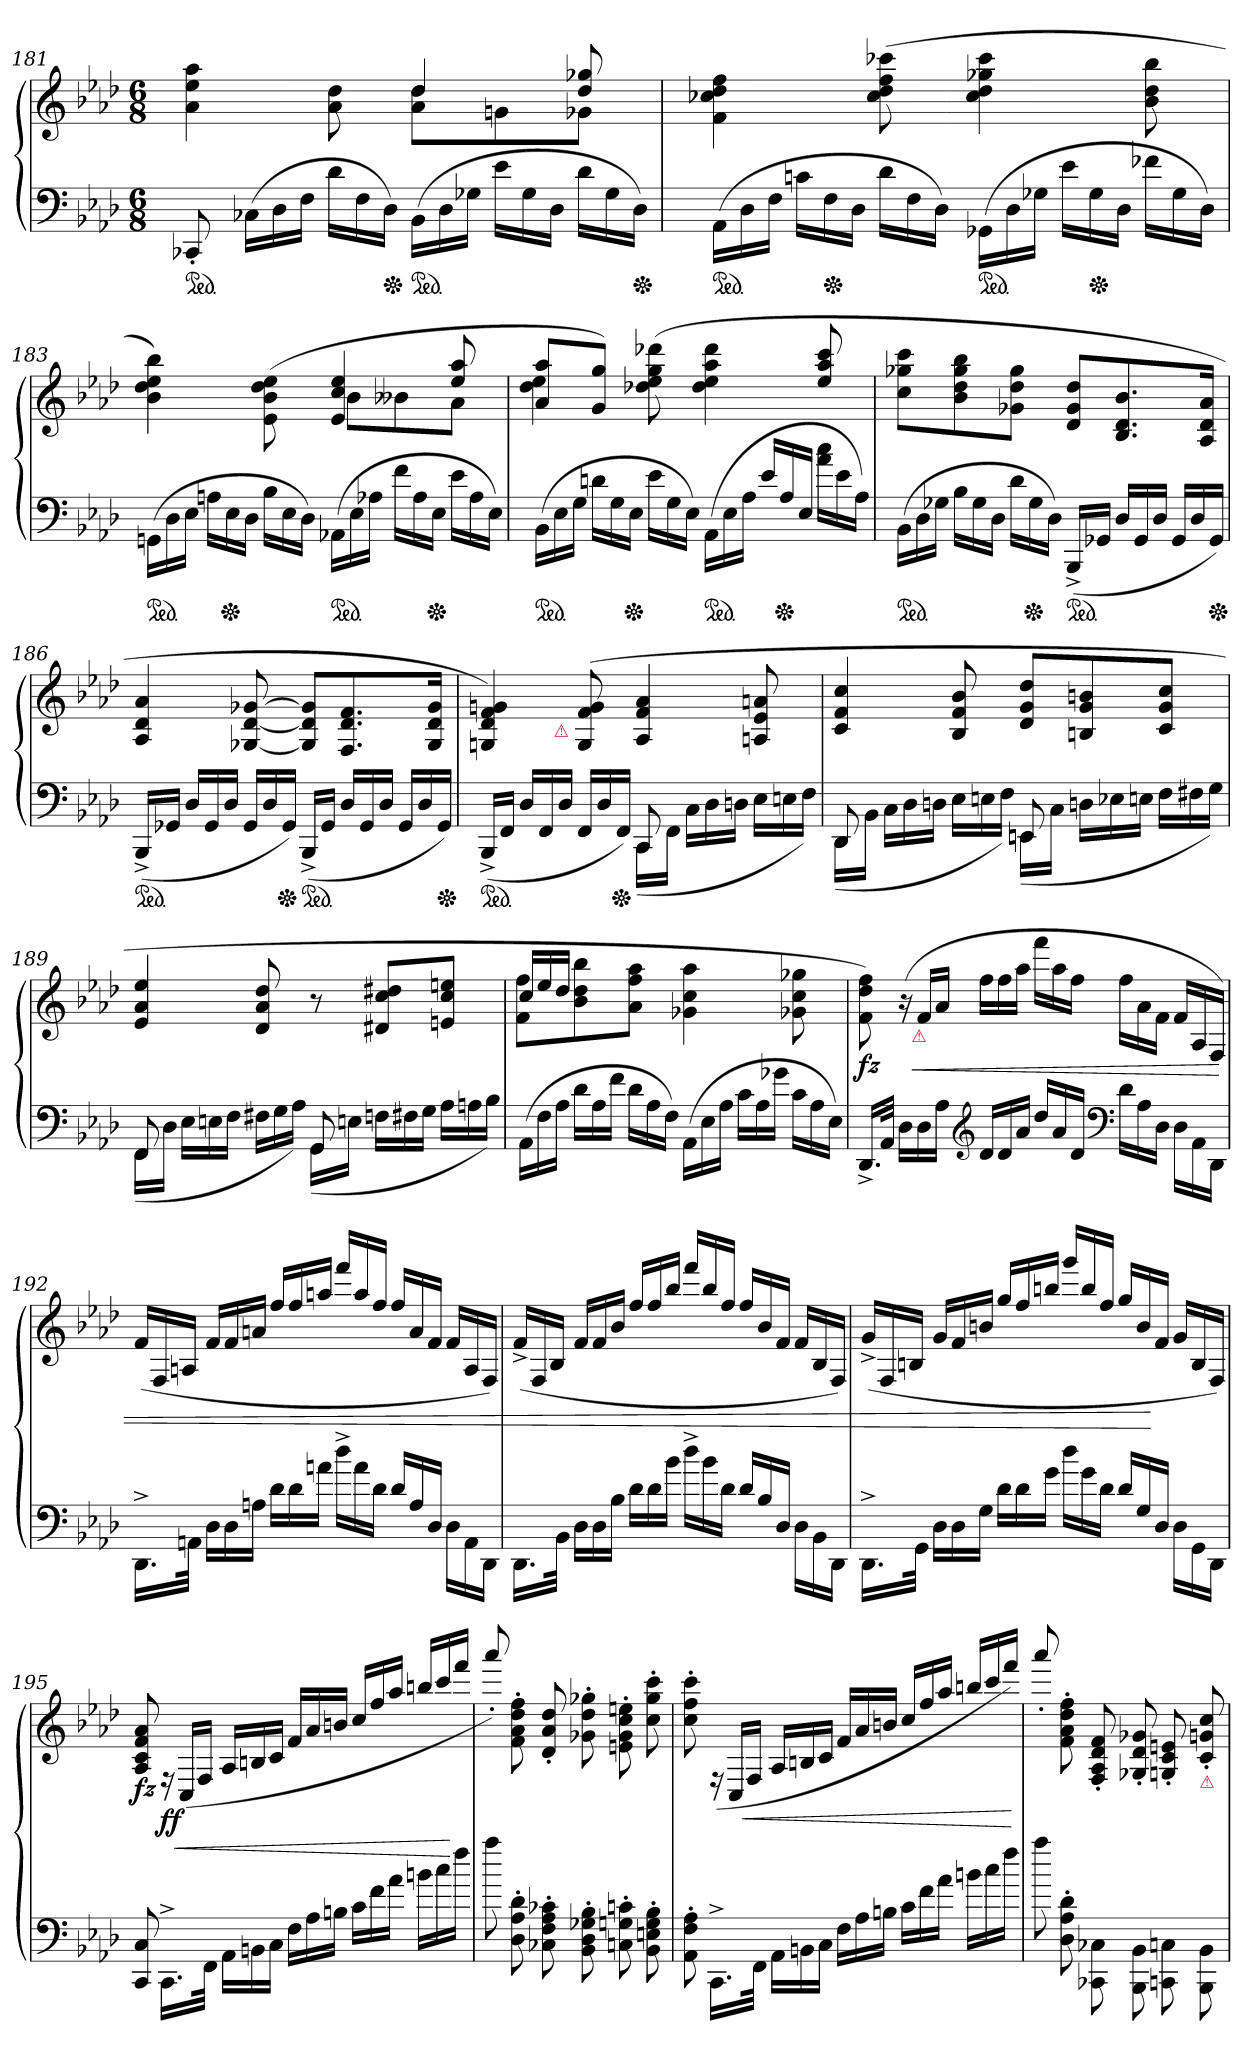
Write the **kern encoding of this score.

**kern	**kern	**dynam
*part1	*part1	*part1
*staff2	*staff1	*staff1/2
*clefF4	*clefG2	*
*k[b-e-a-d-]	*k[b-e-a-d-]	*
*M6/8	*M6/8	*
=181	=181	=181
*	*^	*
*ped	*	*	*
8CC-X'<	4.ryy	4a-\ 4ee-\ 4aa-\	.
*Xtuplet	*	*	*
(>24C-XLL	.	.	.
24D-	.	.	.
24FJJ	.	.	.
24d-LL	.	8a-\ 8dd-\	.
24F	.	.	.
*Xped	*	*	*
24D-JJ)	.	.	.
*ped	*	*	*
(>24BB-LL	4dd-	8a- 8dd-L	.
24D-	.	.	.
24G-XJJ	.	.	.
24e-LL	.	8gn	.
24G-	.	.	.
24D-JJ	.	.	.
24d-LL	8dd- 8gg-X	8g-XJ	.
24G-	.	.	.
*Xped	*	*	*
24D-JJ)	.	.	.
*	*v	*v	*
=182	=182	=182
*ped	*	*
(>24AA-\LL	4f 4cc-X 4dd- 4ff	.
24D-\	.	.
24F\JJ	.	.
24cnLL	.	.
*Xped	*	*
24F	.	.
24D-JJ	.	.
24d-LL	(>8cc- 8dd- 8ff 8ccc-X	.
24F	.	.
24D-JJ)	.	.
*ped	*	*
(>24GG-X\LL	4cc- 4dd- 4gg-X 4ccc-	.
24D-\	.	.
24G-X\JJ	.	.
24e-LL	.	.
*Xped	*	*
24G-	.	.
24D-JJ	.	.
24f-XLL	8b- 8dd- 8bb-	.
24G-	.	.
24D-JJ)	.	.
=183	=183	=183
*	*^	*
*ped	*	*	*
(>24GGn\LL	4.ryy	4b- 4dd- 4ee- 4bb-)	.
24D-\	.	.	.
24E-\JJ	.	.	.
24AnLL	.	.	.
*Xped	*	*	*
24E-	.	.	.
24D-JJ	.	.	.
24B-\LL	.	(>8e-\ 8b-\ 8dd-\ 8ee-\	.
24E-\	.	.	.
24D-\JJ)	.	.	.
*ped	*	*	*
(>24AA-XLL	4e- 4cc 4ee-	8b-L	.
24E-	.	.	.
24A-XJJ	.	.	.
24fLL	.	8b--X	.
24A-	.	.	.
*Xped	*	*	*
24E-JJ	.	.	.
24e-LL	8ee-/ 8aa-/	8a-J	.
24A-	.	.	.
24E-JJ)	.	.	.
=184	=184	=184	=184
*ped	*	*	*
(>24BB-LL	8a- 8aa-L	4dd- 4ee-	.
24E-	.	.	.
24GJJ	.	.	.
24dnLL	8g 8ggJ)	.	.
24G	.	.	.
*Xped	*	*	*
24E-JJ	.	.	.
24e-LL	8ryy	(>8dd-X 8ee- 8gg 8ddd-X	.
24G	.	.	.
24E-JJ)	.	.	.
*ped	*	*	*
(<24AA-LL	4ryy	4dd- 4ee- 4aa- 4ddd-	.
24E-	.	.	.
24A-JJ	.	.	.
24e-\LL	.	.	.
*Xped	*	*	*
24A-/	.	.	.
24E-/JJ	.	.	.
24a-\ 24cc\LL	8ee-/ 8aa-/ 8ccc/	8ryy	.
24e-\	.	.	.
24A-/JJ)	.	.	.
*	*v	*v	*
=185	=185	=185
*ped	*	*
(>24BB-LL	8cc 8gg-X 8cccL	.
24D-	.	.
24G-XJJ	.	.
24B-LL	8b- 8dd- 8gg- 8bb-	.
24G-	.	.
24D-JJ	.	.
24d-LL	8g-X 8dd- 8gg-J	.
*Xped	*	*
24G-	.	.
24D-JJ)	.	.
*ped	*	*
(<16BBB-^</LL	8d- 8g- 8dd-L	.
16GG-XJJ	.	.
24D-/LL	8.B- 8.d- 8.b-	.
24GG-	.	.
24D-JJ	.	.
24GG-/LL	.	.
24D-	.	.
.	16A- 16d- 16a-Jk	.
*Xped	*	*
24GG-JJ)	.	.
=186	=186	=186
*ped	*	*
(<16BBB-^<LL	4A- 4d- 4a-	.
16GG-XJJ	.	.
24D-LL	.	.
24GG-	.	.
24D-JJ	.	.
24GG-LL	[8G-X [8d- [8g-X	.
24D-	.	.
*Xped	*	*
24GG-JJ)	.	.
*ped	*	*
(<16BBB-^<LL	8G-] 8d-] 8g-]L	.
16GG-JJ	.	.
24D-LL	8.F 8.d- 8.f	.
24GG-	.	.
24D-JJ	.	.
24GG-LL	.	.
24D-	.	.
.	16G- 16d- 16g-Jk	.
*Xped	*	*
24GG-JJ)	.	.
=187	=187	=187
*^	*^	*
*ped	*	*	*	*
(<16BBB-^<LL	8ryy	4Gn 4d- 4f 4gn)	6ryy	.
16FFJJ	.	.	.	.
24D-/LL	4ryy	.	.	.
24FF/	.	.	24ryy	.
!	!	!	!LO:TX:b:color=crimson:t=⚠	!
24D-/JJ	.	.	3ryy	.
24FF/LL	.	(>8G 8f 8g	.	.
24D-/	.	.	.	.
*Xped	*	*	*	*
24FF/JJ)	.	.	.	.
8CC	(>16CCLL	4A- 4f 4a-	.	.
.	16FFJJ	.	.	.
4ryy	24C\LL	.	.	.
.	24D-\	.	6ryy	.
.	24Dn\JJ	.	.	.
.	24E-LL	8An 8e- 8an	.	.
.	24En	.	.	.
.	24FJJ)	.	24ryy	.
*	*	*v	*v	*
=188	=188	=188	=188
8DD-	(>16DD-LL	4c 4f 4cc	.
.	16BB-JJ	.	.
4ryy	24C\LL	.	.
.	24D-\	.	.
.	24Dn\JJ	.	.
.	24E-\LL	8B- 8f 8b-	.
.	24En\	.	.
.	24F\JJ)	.	.
8EEn	(>16EEnLL	8d- 8g 8dd-L	.
.	16CJJ	.	.
4ryy	24Dn\LL	8Bn 8g 8bn	.
.	24E-X\	.	.
.	24En\JJ	.	.
.	24F\LL	8c 8g 8ccJ	.
.	24F#X\	.	.
.	24G\JJ)	.	.
=189	=189	=189	=189
8FF	(>16FFLL	4e- 4a- 4ee-	.
.	16D-JJ	.	.
4ryy	24E-LL	.	.
.	24En	.	.
.	24FJJ	.	.
.	24F#XLL	8d- 8a- 8dd-	.
.	24G	.	.
.	24A-JJ)	.	.
8GG	(>16GGLL	8r	.
.	16EnJJ	.	.
4ryy	24FnLL	8d#X 8cc 8dd#XL	.
.	24F#X	.	.
.	24GJJ	.	.
.	24A-LL	8en 8cc 8eenJ	.
.	24An	.	.
.	24B-JJ)	.	.
*v	*v	*	*
=190	=190	=190
*	*Xtuplet	*
*	*^	*
(>24AA-LL	24ccLL	8f 8ffL	.
24F	24ee-	.	.
24A-JJ	24dd-JJ	.	.
24d-LL	4ryy	8b- 8dd- 8bb-	.
24A-	.	.	.
24fJJ	.	.	.
24d-LL	.	8a- 8ff 8aa-J	.
24A-	.	.	.
24FJJ)	.	.	.
(>24AA-\LL	4.ryy	4g-X 4cc 4aa-	.
24E-	.	.	.
24A-JJ	.	.	.
24cLL	.	.	.
24A-	.	.	.
24g-XJJ	.	.	.
24cLL	.	8g-X 8cc 8gg-X	.
24A-	.	.	.
24E-JJ)	.	.	.
*	*v	*v	*
=191	=191	=191
!	!	!LO:DY:b
16.DD-^</LL	8f 8dd- 8ff)	fz
32AA-JJk	.	.
24D-LL	(>24r	.
!	!LO:TX:b:color=crimson:t=⚠	!
!	!	!LO:HP:b
24D-	24fLL	<
24A-JJ	24a-JJ	.
*clefG2	*	*
24d-/LL	24ffLL	.
24d-/	24ff	.
24a-/JJ	24aa-JJ	.
24dd-/LL	24fffLL	.
24a-/	24aa-	.
24d-/JJ	24ffJJ	.
*clefF4	*	*
24d-LL	24ff\LL	.
24A-	24a-	.
24D-JJ	24fJJ	.
24D-\LL	24f\LL	.
24AA-	24A-/	.
24DD-JJ	24F/JJ)	.
=192	=192	=192
16.DD-^>\LL	(>24f\LL	.
.	24F/	.
.	24An/JJ	.
32AAnJJk	.	.
24D-LL	24fLL	.
24D-	24f	.
24AnJJ	24anJJ	.
24d-\LL	24ff/LL	.
24d-\	24ff/	.
24an\JJ	24aan/JJ	.
24dd-^>\LL	24fff/LL	.
24a	24aa/	.
24d-\JJ	24ff/JJ	.
24d-\LL	24ff/LL	.
24A/	24a/	.
24D-/JJ	24f/JJ	.
24D-\LL	24f\LL	.
24AA\	24A/	.
24DD-\JJ	24F/JJ)	.
=193	=193	=193
16.DD-\LL	(>24f^>\LL	.
.	24F/	.
.	24B-/JJ	.
32BB-\JJk	.	.
24D-LL	24fLL	.
24D-	24f	.
24B-JJ	24b-JJ	.
24d-\LL	24ff/LL	.
24d-\	24ff/	.
24b-\JJ	24bb-/JJ	.
24dd-^>\LL	24fff/LL	.
24b-\	24bb-/	.
24d-\JJ	24ff/JJ	.
24d-\LL	24ff/LL	.
24B-/	24b-/	.
24D-/JJ	24f/JJ	.
24D-\LL	24f\LL	.
24BB-\	24B-/	.
24DD-\JJ	24F/JJ)	.
=194	=194	=194
16.DD-^>\LL	(>24g^>\LL	.
.	24F/	.
.	24Bn/JJ	.
32GGJJk	.	.
24D-LL	24gLL	.
24D-	24f	.
24GJJ	24bnJJ	.
24d-\LL	24gg/LL	.
24d-\	24ff/	.
24g\JJ	24bbn/JJ	.
24dd-\LL	24ggg/LL	.
24g\	24bb/	.
24d-\JJ	24ff/JJ	.
24d-\LL	24gg/LL	.
24G/	24b/	.
24D-/JJ	24f/JJ	[
24D-\LL	24g\LL	.
24GG	24B/	.
24DD-JJ	24F/JJ)	.
=195	=195	=195
!	!	!LO:DY:b
8CC 8C	8A- 8c 8f 8a-	fz
!	!	!LO:DY:b
16.CC^>LL	24rF	ff
!	!	!LO:HP:b
.	(>24C/LL	<
.	24F/JJ	.
32FF\JJk	.	.
24AA-\LL	24A-/LL	.
24BBn\	24Bn/	.
24C\JJ	24c/JJ	.
24FLL	24fLL	.
24A-	24a-	.
24BnJJ	24bnJJ	.
24c\LL	24cc/LL	.
24f\	24ff/	.
24a-\JJ	24aa-/JJ	.
24bnLL	24bbnLL	.
24cc\	24ccc/	.
24ff\JJ	24fff/JJ	[
=196	=196	=196
8aa-\	8aaa-'>/)	.
8D-'> 8A-'> 8d-'>	8f'> 8a-'> 8dd-'> 8ff'>	.
8C-X'> 8F'> 8A-'> 8c-X'>	8d-'</ 8a-'</ 8dd-'</	.
8BB-'> 8D-'> 8G-X'> 8B-'>	8g-X'> 8dd-'> 8gg-X'>	.
8Cn'>\ 8Gn'>\ 8cn'>\	8en'>\ 8g-'>\ 8cc'>\ 8een'>\	.
8BB-'> 8En'> 8G'> 8B-'>	8cc'> 8gg-'> 8ccc'>	.
=197	=197	=197
8AA-'> 8F'> 8A-'>	8cc'> 8ff'> 8ccc'>	.
16.CC^>LL	(>24rF	.
.	24C/LL	.
!	!	!LO:HP:b
.	24F/JJ	<
32FF\JJk	.	.
24AA-\LL	24A-/LL	.
24BBn\	24Bn/	.
24C\JJ	24c/JJ	.
24FLL	24fLL	.
24A-	24a-	.
24BnJJ	24bnJJ	.
24c\LL	24cc/LL	.
24f\	24ff/	.
24a-\JJ	24aa-/JJ	.
24bnLL	24bbnLL	.
24cc\	24ccc/	.
24ff\JJ	24fff/JJ)	.
.	.	[
=198	=198	=198
8aa-\	8aaa-'>/	.
8D-'> 8A-'> 8d-'>	8f'>\ 8a-'>\ 8dd-'>\ 8ff'>\	.
8CC-X\ 8C-X\	8F'>/ 8A-'>/ 8d-'>/ 8f'>/	.
8BBB-\ 8BB-\	8G-X'> 8d-'> 8g-X'>	.
8CCn\ 8Cn\	8Gn'>/ 8c'>/ 8en'>/	.
!	!LO:TX:b:i:color=crimson:t=⚠	!
8BBB-\ 8BB-\	8c'> 8gn'> 8cc'>	.
=	=	=
*-	*-	*-
